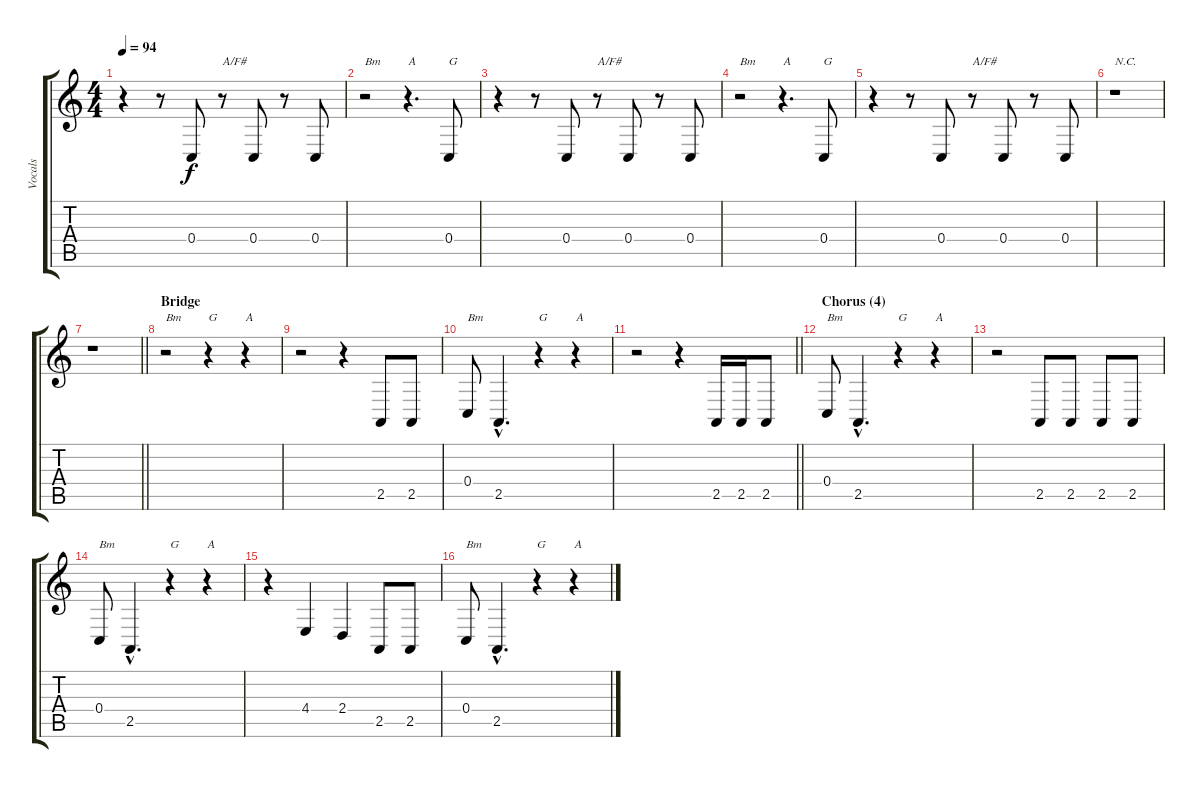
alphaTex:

\track ("Vocals" "Vocals") {instrument sopranosax}
\staff {score tabs}
\tuning (D4 A3 F3 C3 G2 D2) {hide}
\ts (4 4)
\tempo 94
\clef g2
\ks aminor
r.4{dy f} r.8 0.4.8 r.8{txt "A/F#"} 0.4.8 r.8 0.4.8 |
r.2{txt "Bm"} r.4{d txt "A"} 0.4.8{txt "G"} |
r.4 r.8 0.4.8 r.8{txt "A/F#"} 0.4.8 r.8 0.4.8 |
r.2{txt "Bm"} r.4{d txt "A"} 0.4.8{txt "G"} |
r.4 r.8 0.4.8 r.8{txt "A/F#"} 0.4.8 r.8 0.4.8 |
r.1{txt "N.C."} |
\barLineRight lightlight
r.1 |
\section ("" "Bridge")
r.2{txt "Bm"} r.4{txt "G"} r.4{txt "A"} |
r.2 r.4 2.5.8 2.5.8 |
0.4.8{txt "Bm"} 2.5{hac}.4{d} r.4{txt "G"} r.4{txt "A"} |
\barLineRight lightlight
r.2 r.4 2.5.16 2.5.16 2.5.8 |
\section ("" "Chorus (4)")
0.4.8{txt "Bm"} 2.5{hac}.4{d} r.4{txt "G"} r.4{txt "A"} |
r.2 2.5.8 2.5.8 2.5.8 2.5.8 |
0.4.8{txt "Bm"} 2.5{hac}.4{d} r.4{txt "G"} r.4{txt "A"} |
r.4 4.4.4 2.4.4 2.5.8 2.5.8 |
0.4.8{txt "Bm"} 2.5{hac}.4{d} r.4{txt "G"} r.4{txt "A"}
